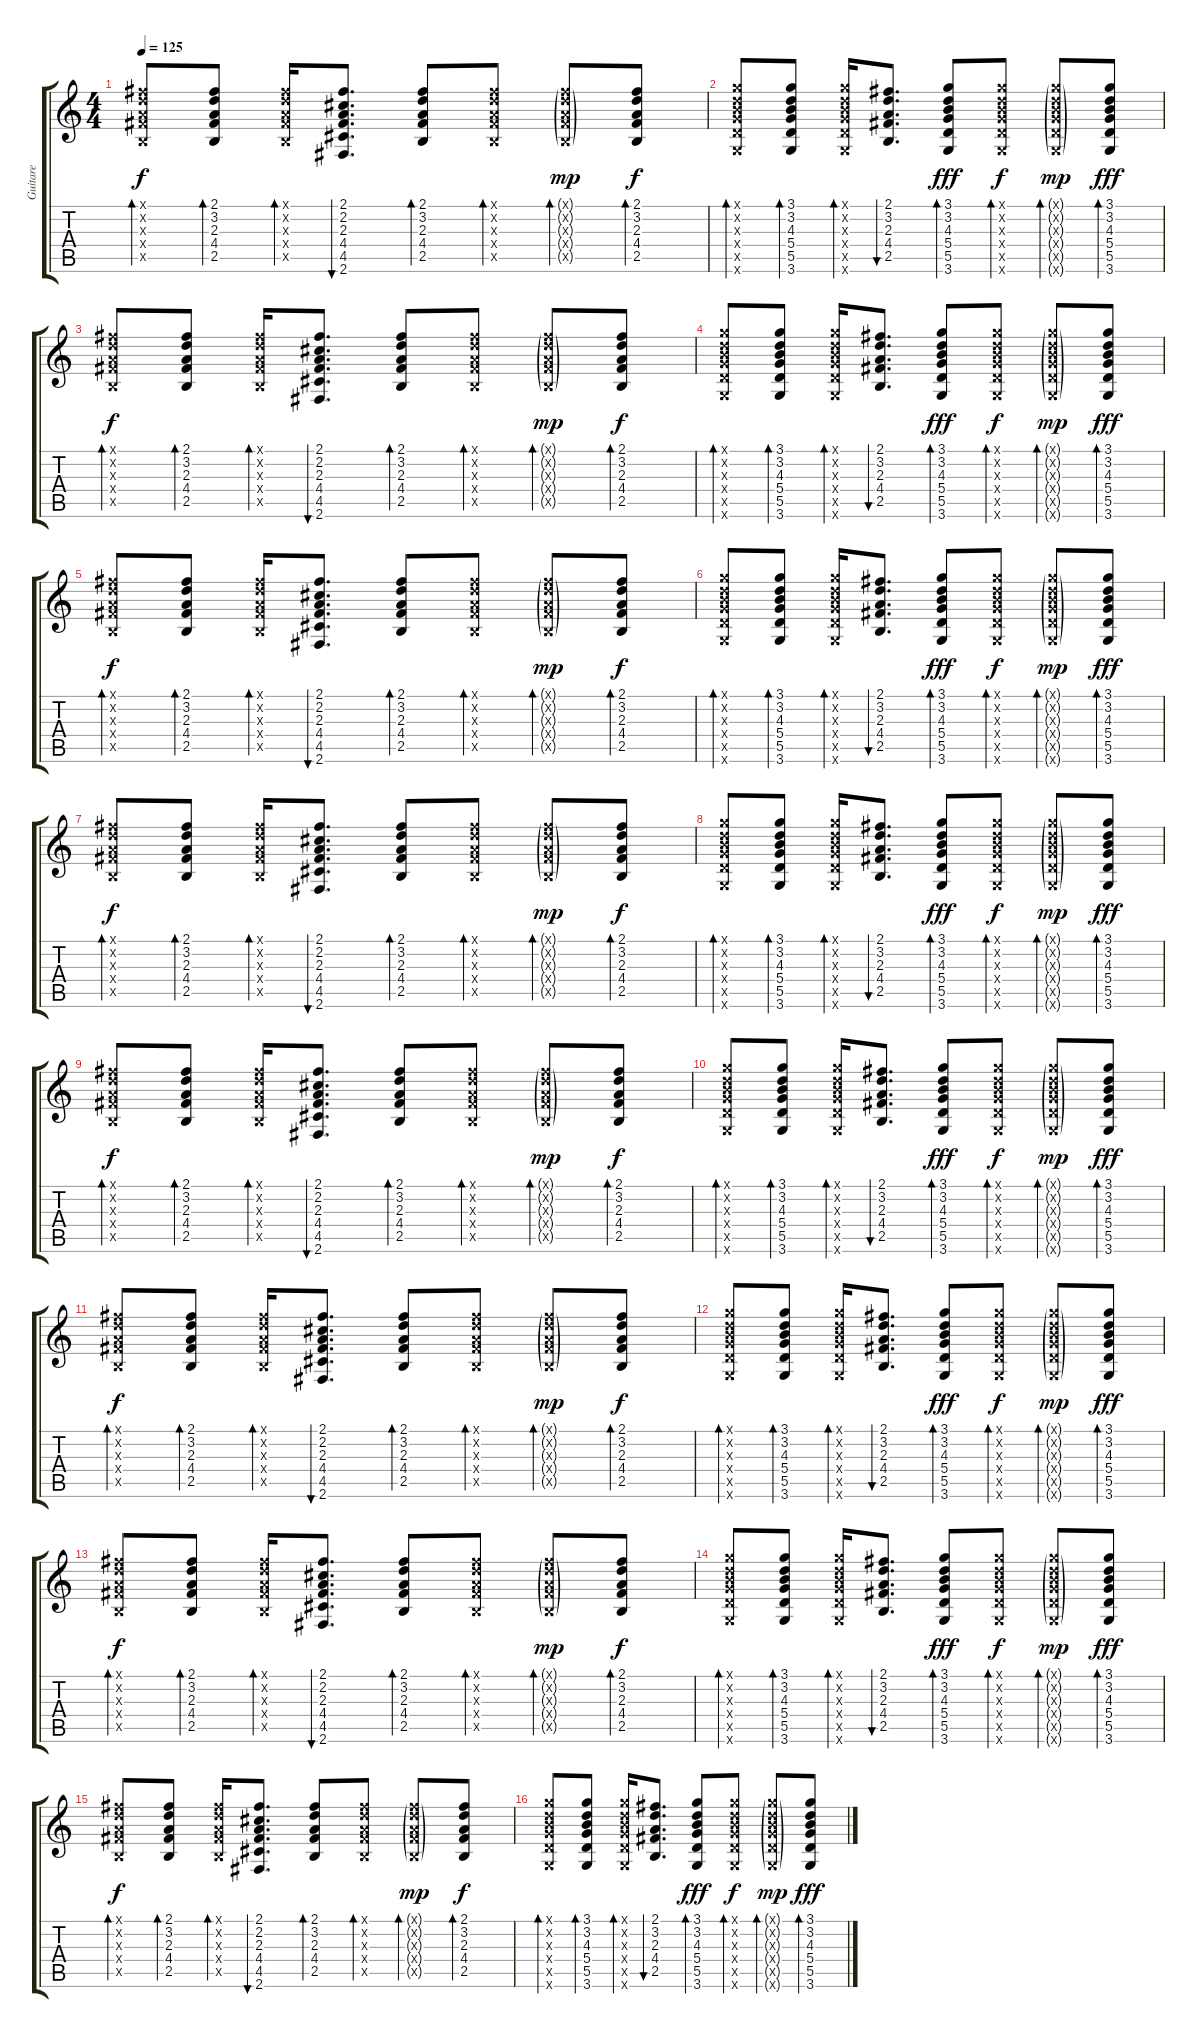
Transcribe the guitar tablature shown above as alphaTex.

\track ("Guitare" "Guitare") {instrument acousticguitarsteel}
\staff {score tabs}
\tuning (E4 B3 G3 D3 A2 E2) {hide}
\ts (4 4)
\tempo 125
\clef g2
\ks c
(2.1{x} 3.2{x} 2.3{x} 4.4{x} 2.5{x}).8{bd 60 dy f} (2.1 3.2 2.3 4.4 2.5).8{bd 60} (2.1{x} 3.2{x} 2.3{x} 4.4{x} 2.5{x}).16{bd 60} (2.1 2.2 2.3 4.4 4.5 2.6).8{d bu 60} (2.1 3.2 2.3 4.4 2.5).8{bd 60} (2.1{x} 3.2{x} 2.3{x} 4.4{x} 2.5{x}).8{bd 60} (2.1{g x} 3.2{g x} 2.3{g x} 4.4{g x} 2.5{g x}).8{bd 60 dy mp} (2.1 3.2 2.3 4.4 2.5).8{bd 60 dy f} |
(3.1{x} 3.2{x} 4.3{x} 5.4{x} 5.5{x} 3.6{x}).8{bd 60} (3.1 3.2 4.3 5.4 5.5 3.6).8{bd 60} (3.1{x} 3.2{x} 4.3{x} 5.4{x} 5.5{x} 3.6{x}).16{bd 60} (2.1 3.2 2.3 4.4 2.5).8{d bu 60} (3.1 3.2 4.3 5.4 5.5 3.6).8{bd 60 dy fff} (3.1{x} 3.2{x} 4.3{x} 5.4{x} 5.5{x} 3.6{x}).8{bd 60 dy f} (3.1{g x} 3.2{g x} 4.3{g x} 5.4{g x} 5.5{g x} 3.6{g x}).8{bd 60 dy mp} (3.1 3.2 4.3 5.4 5.5 3.6).8{bd 60 dy fff} |
(2.1{x} 3.2{x} 2.3{x} 4.4{x} 2.5{x}).8{bd 60 dy f} (2.1 3.2 2.3 4.4 2.5).8{bd 60} (2.1{x} 3.2{x} 2.3{x} 4.4{x} 2.5{x}).16{bd 60} (2.1 2.2 2.3 4.4 4.5 2.6).8{d bu 60} (2.1 3.2 2.3 4.4 2.5).8{bd 60} (2.1{x} 3.2{x} 2.3{x} 4.4{x} 2.5{x}).8{bd 60} (2.1{g x} 3.2{g x} 2.3{g x} 4.4{g x} 2.5{g x}).8{bd 60 dy mp} (2.1 3.2 2.3 4.4 2.5).8{bd 60 dy f} |
(3.1{x} 3.2{x} 4.3{x} 5.4{x} 5.5{x} 3.6{x}).8{bd 60} (3.1 3.2 4.3 5.4 5.5 3.6).8{bd 60} (3.1{x} 3.2{x} 4.3{x} 5.4{x} 5.5{x} 3.6{x}).16{bd 60} (2.1 3.2 2.3 4.4 2.5).8{d bu 60} (3.1 3.2 4.3 5.4 5.5 3.6).8{bd 60 dy fff} (3.1{x} 3.2{x} 4.3{x} 5.4{x} 5.5{x} 3.6{x}).8{bd 60 dy f} (3.1{g x} 3.2{g x} 4.3{g x} 5.4{g x} 5.5{g x} 3.6{g x}).8{bd 60 dy mp} (3.1 3.2 4.3 5.4 5.5 3.6).8{bd 60 dy fff} |
(2.1{x} 3.2{x} 2.3{x} 4.4{x} 2.5{x}).8{bd 60 dy f} (2.1 3.2 2.3 4.4 2.5).8{bd 60} (2.1{x} 3.2{x} 2.3{x} 4.4{x} 2.5{x}).16{bd 60} (2.1 2.2 2.3 4.4 4.5 2.6).8{d bu 60} (2.1 3.2 2.3 4.4 2.5).8{bd 60} (2.1{x} 3.2{x} 2.3{x} 4.4{x} 2.5{x}).8{bd 60} (2.1{g x} 3.2{g x} 2.3{g x} 4.4{g x} 2.5{g x}).8{bd 60 dy mp} (2.1 3.2 2.3 4.4 2.5).8{bd 60 dy f} |
(3.1{x} 3.2{x} 4.3{x} 5.4{x} 5.5{x} 3.6{x}).8{bd 60} (3.1 3.2 4.3 5.4 5.5 3.6).8{bd 60} (3.1{x} 3.2{x} 4.3{x} 5.4{x} 5.5{x} 3.6{x}).16{bd 60} (2.1 3.2 2.3 4.4 2.5).8{d bu 60} (3.1 3.2 4.3 5.4 5.5 3.6).8{bd 60 dy fff} (3.1{x} 3.2{x} 4.3{x} 5.4{x} 5.5{x} 3.6{x}).8{bd 60 dy f} (3.1{g x} 3.2{g x} 4.3{g x} 5.4{g x} 5.5{g x} 3.6{g x}).8{bd 60 dy mp} (3.1 3.2 4.3 5.4 5.5 3.6).8{bd 60 dy fff} |
(2.1{x} 3.2{x} 2.3{x} 4.4{x} 2.5{x}).8{bd 60 dy f} (2.1 3.2 2.3 4.4 2.5).8{bd 60} (2.1{x} 3.2{x} 2.3{x} 4.4{x} 2.5{x}).16{bd 60} (2.1 2.2 2.3 4.4 4.5 2.6).8{d bu 60} (2.1 3.2 2.3 4.4 2.5).8{bd 60} (2.1{x} 3.2{x} 2.3{x} 4.4{x} 2.5{x}).8{bd 60} (2.1{g x} 3.2{g x} 2.3{g x} 4.4{g x} 2.5{g x}).8{bd 60 dy mp} (2.1 3.2 2.3 4.4 2.5).8{bd 60 dy f} |
(3.1{x} 3.2{x} 4.3{x} 5.4{x} 5.5{x} 3.6{x}).8{bd 60} (3.1 3.2 4.3 5.4 5.5 3.6).8{bd 60} (3.1{x} 3.2{x} 4.3{x} 5.4{x} 5.5{x} 3.6{x}).16{bd 60} (2.1 3.2 2.3 4.4 2.5).8{d bu 60} (3.1 3.2 4.3 5.4 5.5 3.6).8{bd 60 dy fff} (3.1{x} 3.2{x} 4.3{x} 5.4{x} 5.5{x} 3.6{x}).8{bd 60 dy f} (3.1{g x} 3.2{g x} 4.3{g x} 5.4{g x} 5.5{g x} 3.6{g x}).8{bd 60 dy mp} (3.1 3.2 4.3 5.4 5.5 3.6).8{bd 60 dy fff} |
(2.1{x} 3.2{x} 2.3{x} 4.4{x} 2.5{x}).8{bd 60 dy f} (2.1 3.2 2.3 4.4 2.5).8{bd 60} (2.1{x} 3.2{x} 2.3{x} 4.4{x} 2.5{x}).16{bd 60} (2.1 2.2 2.3 4.4 4.5 2.6).8{d bu 60} (2.1 3.2 2.3 4.4 2.5).8{bd 60} (2.1{x} 3.2{x} 2.3{x} 4.4{x} 2.5{x}).8{bd 60} (2.1{g x} 3.2{g x} 2.3{g x} 4.4{g x} 2.5{g x}).8{bd 60 dy mp} (2.1 3.2 2.3 4.4 2.5).8{bd 60 dy f} |
(3.1{x} 3.2{x} 4.3{x} 5.4{x} 5.5{x} 3.6{x}).8{bd 60} (3.1 3.2 4.3 5.4 5.5 3.6).8{bd 60} (3.1{x} 3.2{x} 4.3{x} 5.4{x} 5.5{x} 3.6{x}).16{bd 60} (2.1 3.2 2.3 4.4 2.5).8{d bu 60} (3.1 3.2 4.3 5.4 5.5 3.6).8{bd 60 dy fff} (3.1{x} 3.2{x} 4.3{x} 5.4{x} 5.5{x} 3.6{x}).8{bd 60 dy f} (3.1{g x} 3.2{g x} 4.3{g x} 5.4{g x} 5.5{g x} 3.6{g x}).8{bd 60 dy mp} (3.1 3.2 4.3 5.4 5.5 3.6).8{bd 60 dy fff} |
(2.1{x} 3.2{x} 2.3{x} 4.4{x} 2.5{x}).8{bd 60 dy f} (2.1 3.2 2.3 4.4 2.5).8{bd 60} (2.1{x} 3.2{x} 2.3{x} 4.4{x} 2.5{x}).16{bd 60} (2.1 2.2 2.3 4.4 4.5 2.6).8{d bu 60} (2.1 3.2 2.3 4.4 2.5).8{bd 60} (2.1{x} 3.2{x} 2.3{x} 4.4{x} 2.5{x}).8{bd 60} (2.1{g x} 3.2{g x} 2.3{g x} 4.4{g x} 2.5{g x}).8{bd 60 dy mp} (2.1 3.2 2.3 4.4 2.5).8{bd 60 dy f} |
(3.1{x} 3.2{x} 4.3{x} 5.4{x} 5.5{x} 3.6{x}).8{bd 60} (3.1 3.2 4.3 5.4 5.5 3.6).8{bd 60} (3.1{x} 3.2{x} 4.3{x} 5.4{x} 5.5{x} 3.6{x}).16{bd 60} (2.1 3.2 2.3 4.4 2.5).8{d bu 60} (3.1 3.2 4.3 5.4 5.5 3.6).8{bd 60 dy fff} (3.1{x} 3.2{x} 4.3{x} 5.4{x} 5.5{x} 3.6{x}).8{bd 60 dy f} (3.1{g x} 3.2{g x} 4.3{g x} 5.4{g x} 5.5{g x} 3.6{g x}).8{bd 60 dy mp} (3.1 3.2 4.3 5.4 5.5 3.6).8{bd 60 dy fff} |
(2.1{x} 3.2{x} 2.3{x} 4.4{x} 2.5{x}).8{bd 60 dy f} (2.1 3.2 2.3 4.4 2.5).8{bd 60} (2.1{x} 3.2{x} 2.3{x} 4.4{x} 2.5{x}).16{bd 60} (2.1 2.2 2.3 4.4 4.5 2.6).8{d bu 60} (2.1 3.2 2.3 4.4 2.5).8{bd 60} (2.1{x} 3.2{x} 2.3{x} 4.4{x} 2.5{x}).8{bd 60} (2.1{g x} 3.2{g x} 2.3{g x} 4.4{g x} 2.5{g x}).8{bd 60 dy mp} (2.1 3.2 2.3 4.4 2.5).8{bd 60 dy f} |
(3.1{x} 3.2{x} 4.3{x} 5.4{x} 5.5{x} 3.6{x}).8{bd 60} (3.1 3.2 4.3 5.4 5.5 3.6).8{bd 60} (3.1{x} 3.2{x} 4.3{x} 5.4{x} 5.5{x} 3.6{x}).16{bd 60} (2.1 3.2 2.3 4.4 2.5).8{d bu 60} (3.1 3.2 4.3 5.4 5.5 3.6).8{bd 60 dy fff} (3.1{x} 3.2{x} 4.3{x} 5.4{x} 5.5{x} 3.6{x}).8{bd 60 dy f} (3.1{g x} 3.2{g x} 4.3{g x} 5.4{g x} 5.5{g x} 3.6{g x}).8{bd 60 dy mp} (3.1 3.2 4.3 5.4 5.5 3.6).8{bd 60 dy fff} |
(2.1{x} 3.2{x} 2.3{x} 4.4{x} 2.5{x}).8{bd 60 dy f} (2.1 3.2 2.3 4.4 2.5).8{bd 60} (2.1{x} 3.2{x} 2.3{x} 4.4{x} 2.5{x}).16{bd 60} (2.1 2.2 2.3 4.4 4.5 2.6).8{d bu 60} (2.1 3.2 2.3 4.4 2.5).8{bd 60} (2.1{x} 3.2{x} 2.3{x} 4.4{x} 2.5{x}).8{bd 60} (2.1{g x} 3.2{g x} 2.3{g x} 4.4{g x} 2.5{g x}).8{bd 60 dy mp} (2.1 3.2 2.3 4.4 2.5).8{bd 60 dy f} |
(3.1{x} 3.2{x} 4.3{x} 5.4{x} 5.5{x} 3.6{x}).8{bd 60} (3.1 3.2 4.3 5.4 5.5 3.6).8{bd 60} (3.1{x} 3.2{x} 4.3{x} 5.4{x} 5.5{x} 3.6{x}).16{bd 60} (2.1 3.2 2.3 4.4 2.5).8{d bu 60} (3.1 3.2 4.3 5.4 5.5 3.6).8{bd 60 dy fff} (3.1{x} 3.2{x} 4.3{x} 5.4{x} 5.5{x} 3.6{x}).8{bd 60 dy f} (3.1{g x} 3.2{g x} 4.3{g x} 5.4{g x} 5.5{g x} 3.6{g x}).8{bd 60 dy mp} (3.1 3.2 4.3 5.4 5.5 3.6).8{bd 60 dy fff}
